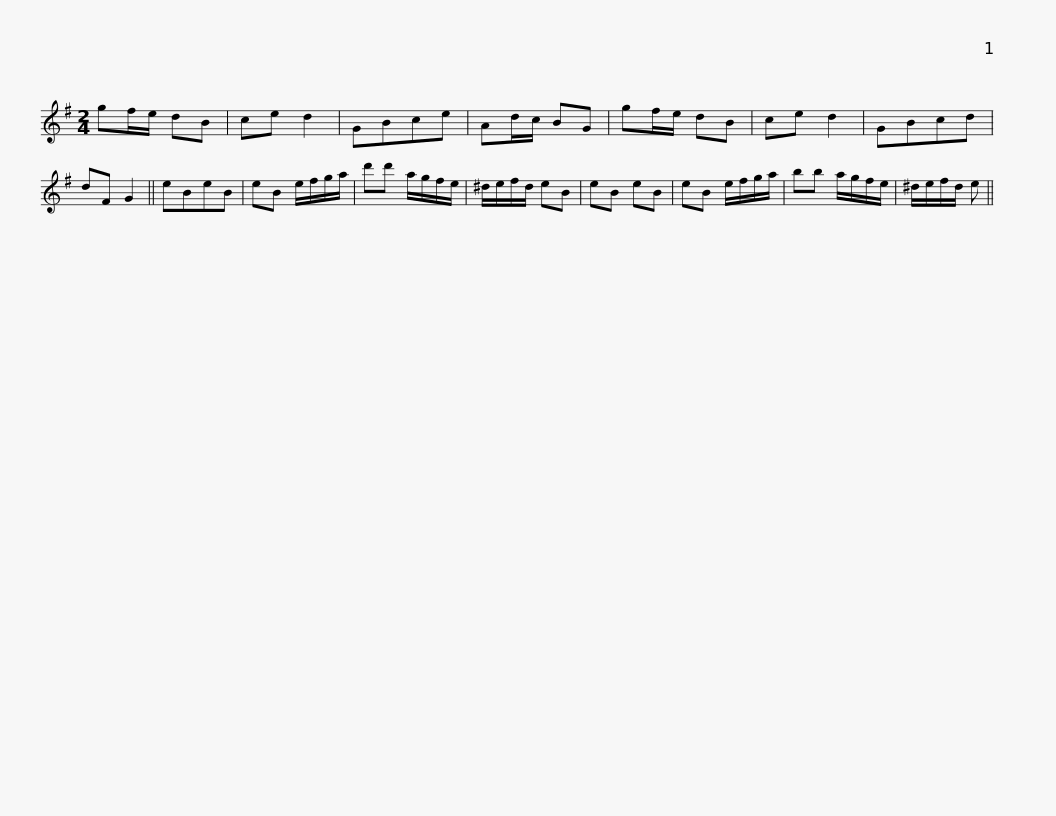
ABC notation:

X:1
L:1/8
M:2/4
I:linebreak $
K:G
V:1 treble
V:1
 gf/e/ dB | ce d2 | GBce | Ad/c/ BG | gf/e/ dB | %5
 ce d2 | GBcd | dF G2 || eBeB | eB e/f/g/a/ |$ %10
 d'd' a/g/f/e/ | ^d/e/f/d/ eB | eB eB | eB e/f/g/a/ | bb a/g/f/e/ | %15
 ^d/e/f/d/ e || %16
